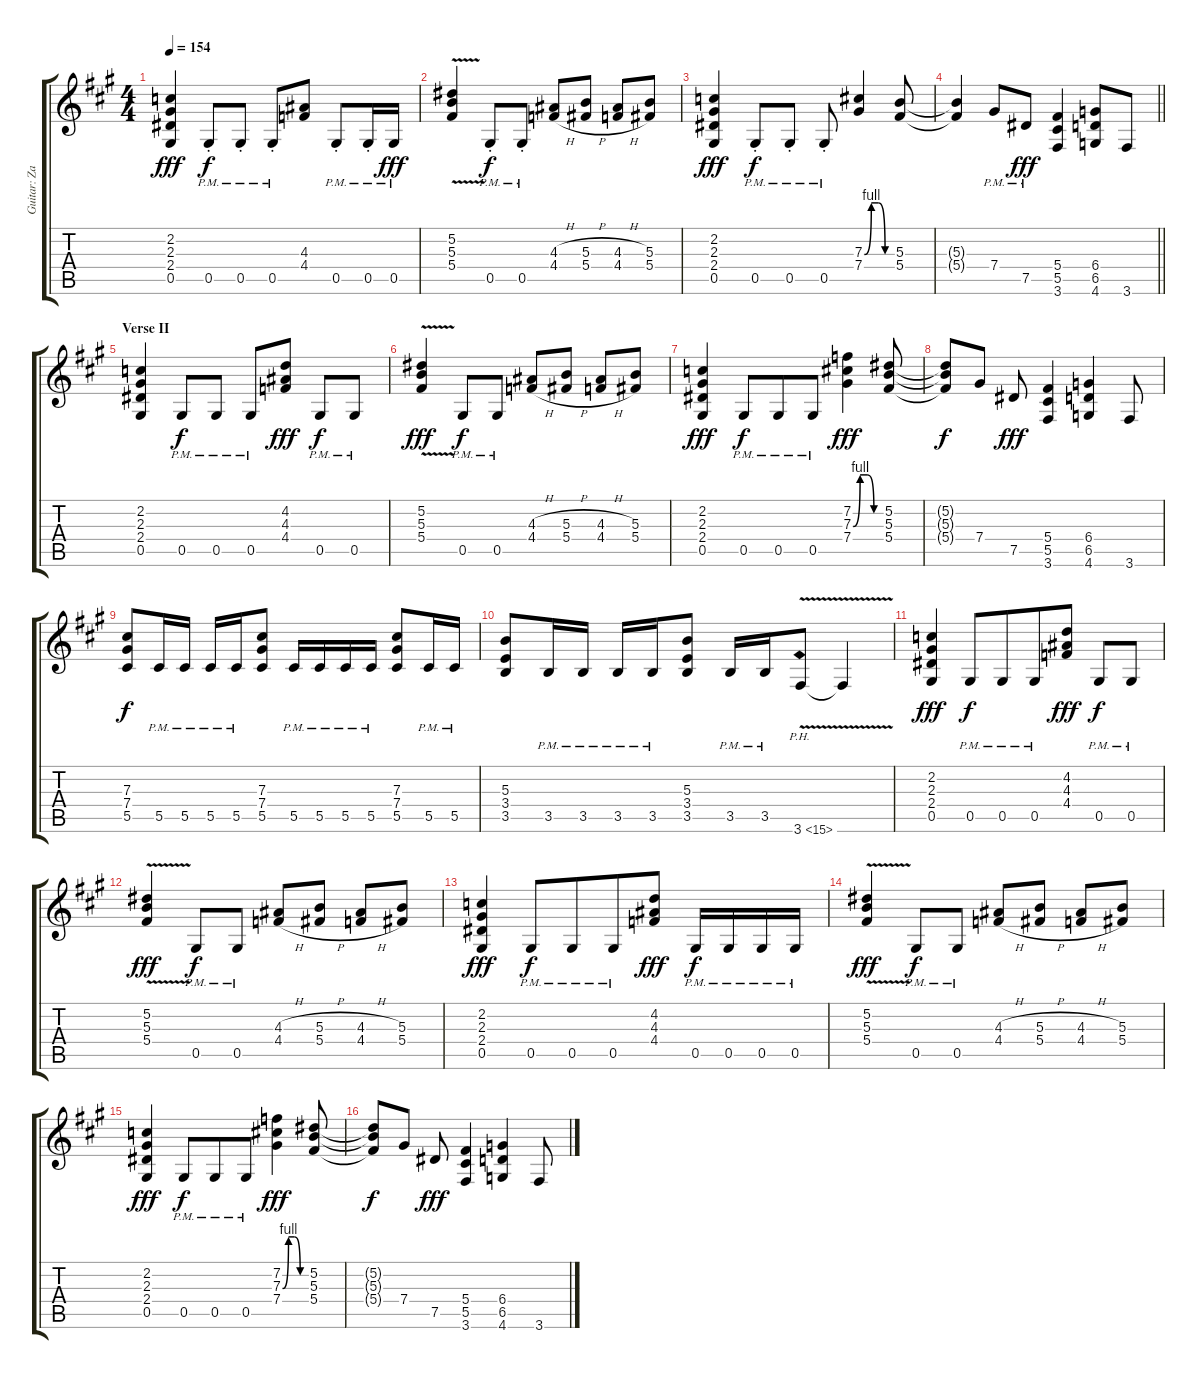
\track ("Guitar: Zakk" "Guitar: Za") {instrument overdrivenguitar}
\staff {score tabs}
\tuning (Eb4 Bb3 Gb3 Db3 Ab2 Eb2) {hide}
\ts (4 4)
\tempo 154
\clef g2
\ks a
(2.2 2.3 2.4 0.5).4{dy fff} 0.5{pm st}.8{dy f} 0.5{pm st}.8 0.5{pm st}.8 (4.3 4.4).8 0.5{pm st}.8 0.5{pm st}.16 0.5{pm}.16{dy fff} |
(5.2{v} 5.3 5.4).4 0.5{pm st}.8{dy f} 0.5{pm st}.8 (4.3{h} 4.4{h}).8 (5.3{h} 5.4{h}).8 (4.3{h} 4.4{h}).8 (5.3 5.4).8 |
(2.2 2.3 2.4 0.5).4{dy fff} 0.5{pm st}.8{dy f} 0.5{pm st}.8 0.5{pm st}.8 (7.3{be (custom 0 0 15 4 30 4 45 0 60 0)} 7.4).4 (5.3 5.4).8 |
\barLineRight lightlight
(5.3{t} 5.4{t}).4 7.4{pm}.8 7.5{pm}.8{dy fff} (5.4 5.5 3.6).4 (6.4 6.5 4.6).8 3.6.8 |
\section ("" "Verse II")
(2.2 2.3 2.4 0.5).4 0.5{pm}.8{dy f} 0.5{pm}.8 0.5{pm}.8 (4.2 4.3 4.4).8{dy fff} 0.5{pm}.8{dy f} 0.5{pm}.8 |
(5.2{v} 5.3 5.4).4{dy fff} 0.5{pm}.8{dy f} 0.5{pm}.8 (4.3{h} 4.4{h}).8 (5.3{h} 5.4{h}).8 (4.3{h} 4.4{h}).8 (5.3 5.4).8 |
(2.2 2.3 2.4 0.5).4{dy fff} 0.5{pm}.8{dy f} 0.5{pm}.8{beam merge} 0.5{pm}.8 (7.2 7.3{be (custom 0 0 15 4 30 4 45 0 60 0)} 7.4).4{dy fff} (5.2 5.3 5.4).8 |
(5.2{t} 5.3{t} 5.4{t}).8{dy f} 7.4.8 7.5.8{dy fff} (5.4 5.5 3.6).4 (6.4 6.5 4.6).4 3.6.8 |
(7.3 7.4 5.5).8{dy f} 5.5{pm}.16 5.5{pm}.16 5.5{pm}.16 5.5{pm}.16 (7.3 7.4 5.5).8 5.5{pm}.16 5.5{pm}.16 5.5{pm}.16 5.5{pm}.16 (7.3 7.4 5.5).8 5.5{pm}.16 5.5{pm}.16 |
(5.3 3.4 3.5).8 3.5{pm}.16 3.5{pm}.16 3.5{pm}.16 3.5{pm}.16 (5.3 3.4 3.5).8 3.5{pm}.16 3.5{pm}.16 3.6{ph 12 v}.8 3.6{t}.4 |
(2.2 2.3 2.4 0.5).4{dy fff} 0.5{pm}.8{dy f} 0.5{pm}.8{beam merge} 0.5{pm}.8 (4.2 4.3 4.4).8{dy fff} 0.5{pm}.8{dy f beam merge} 0.5{pm}.8 |
(5.2{v} 5.3 5.4).4{dy fff} 0.5{pm}.8{dy f beam merge} 0.5{pm}.8 (4.3{h} 4.4{h}).8 (5.3{h} 5.4{h}).8 (4.3{h} 4.4{h}).8 (5.3 5.4).8 |
(2.2 2.3 2.4 0.5).4{dy fff} 0.5{pm}.8{dy f} 0.5{pm}.8{beam merge} 0.5{pm}.8 (4.2 4.3 4.4).8{dy fff} 0.5{pm}.16{dy f beam merge} 0.5{pm}.16 0.5{pm}.16{beam merge} 0.5{pm}.16 |
(5.2{v} 5.3 5.4).4{dy fff} 0.5{pm}.8{dy f beam merge} 0.5{pm}.8 (4.3{h} 4.4{h}).8 (5.3{h} 5.4{h}).8 (4.3{h} 4.4{h}).8 (5.3 5.4).8 |
(2.2 2.3 2.4 0.5).4{dy fff} 0.5{pm}.8{dy f} 0.5{pm}.8{beam merge} 0.5{pm}.8 (7.2 7.3{be (custom 0 0 15 4 30 4 45 0 60 0)} 7.4).4{dy fff} (5.2 5.3 5.4).8 |
(5.2{t} 5.3{t} 5.4{t}).8{dy f} 7.4.8 7.5.8{dy fff} (5.4 5.5 3.6).4 (6.4 6.5 4.6).4 3.6.8
